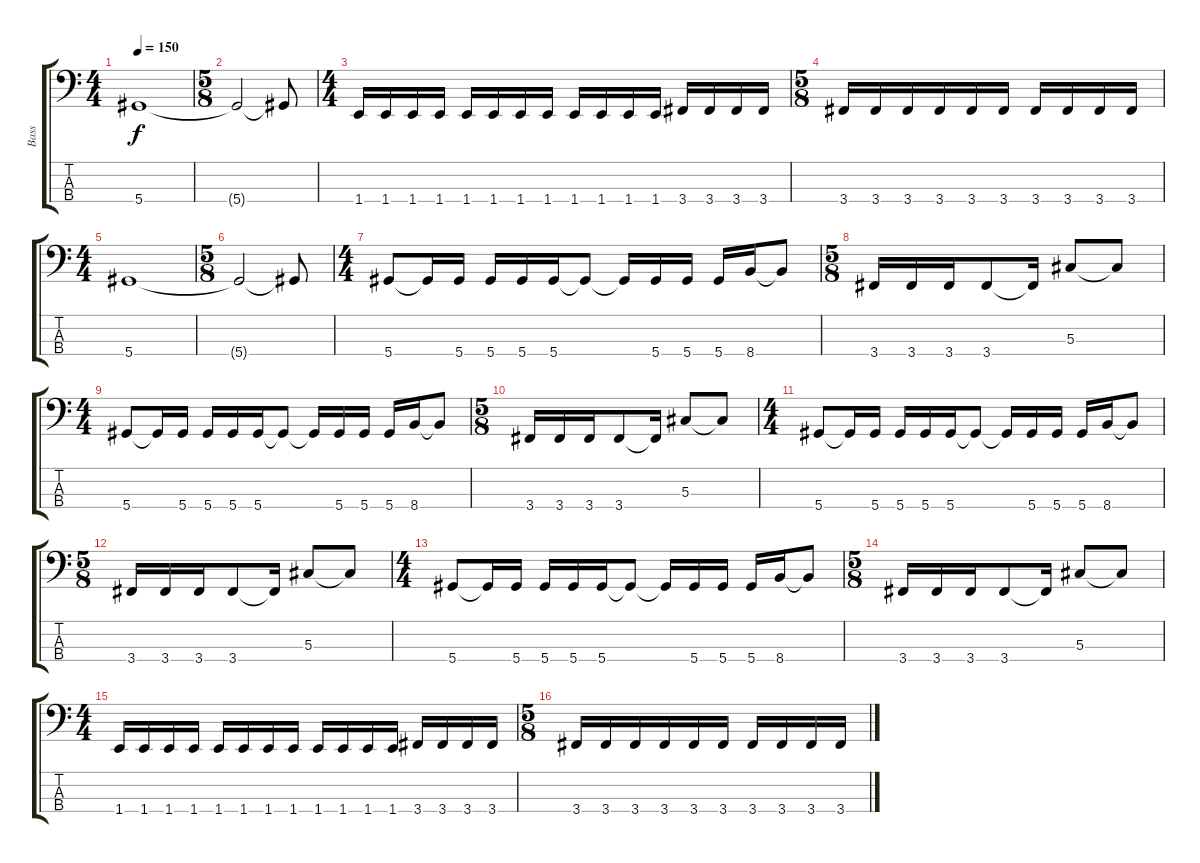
\track ("Bass" "Bass") {instrument electricbassfinger}
\staff {score tabs}
\tuning (Gb2 Db2 Ab1 Eb1) {hide}
\ts (4 4)
\tempo 150
\clef f4
\ks c
5.4.1{dy f} |
\ts (5 8)
5.4{t}.2 5.4{t}.8 |
\ts (4 4)
1.4.16 1.4.16 1.4.16 1.4.16 1.4.16 1.4.16 1.4.16 1.4.16 1.4.16 1.4.16 1.4.16 1.4.16 3.4.16 3.4.16 3.4.16 3.4.16 |
\ts (5 8)
3.4.16 3.4.16 3.4.16 3.4.16 3.4.16 3.4.16 3.4.16 3.4.16 3.4.16 3.4.16 |
\ts (4 4)
5.4.1 |
\ts (5 8)
5.4{t}.2 5.4{t}.8 |
\ts (4 4)
5.4.8 5.4{t}.16 5.4.16 5.4.16 5.4.16 5.4.16 5.4{t}.8 5.4{t}.16 5.4.16 5.4.16 5.4.16 8.4.16 8.4{t}.8 |
\ts (5 8)
3.4.16 3.4.16 3.4.16 3.4.8 3.4{t}.16 5.3.8 5.3{t}.8 |
\ts (4 4)
5.4.8 5.4{t}.16 5.4.16 5.4.16 5.4.16 5.4.16 5.4{t}.8 5.4{t}.16 5.4.16 5.4.16 5.4.16 8.4.16 8.4{t}.8 |
\ts (5 8)
3.4.16 3.4.16 3.4.16 3.4.8 3.4{t}.16 5.3.8 5.3{t}.8 |
\ts (4 4)
5.4.8 5.4{t}.16 5.4.16 5.4.16 5.4.16 5.4.16 5.4{t}.8 5.4{t}.16 5.4.16 5.4.16 5.4.16 8.4.16 8.4{t}.8 |
\ts (5 8)
3.4.16 3.4.16 3.4.16 3.4.8 3.4{t}.16 5.3.8 5.3{t}.8 |
\ts (4 4)
5.4.8 5.4{t}.16 5.4.16 5.4.16 5.4.16 5.4.16 5.4{t}.8 5.4{t}.16 5.4.16 5.4.16 5.4.16 8.4.16 8.4{t}.8 |
\ts (5 8)
3.4.16 3.4.16 3.4.16 3.4.8 3.4{t}.16 5.3.8 5.3{t}.8 |
\ts (4 4)
1.4.16 1.4.16 1.4.16 1.4.16 1.4.16 1.4.16 1.4.16 1.4.16 1.4.16 1.4.16 1.4.16 1.4.16 3.4.16 3.4.16 3.4.16 3.4.16 |
\ts (5 8)
3.4.16 3.4.16 3.4.16 3.4.16 3.4.16 3.4.16 3.4.16 3.4.16 3.4.16 3.4.16
